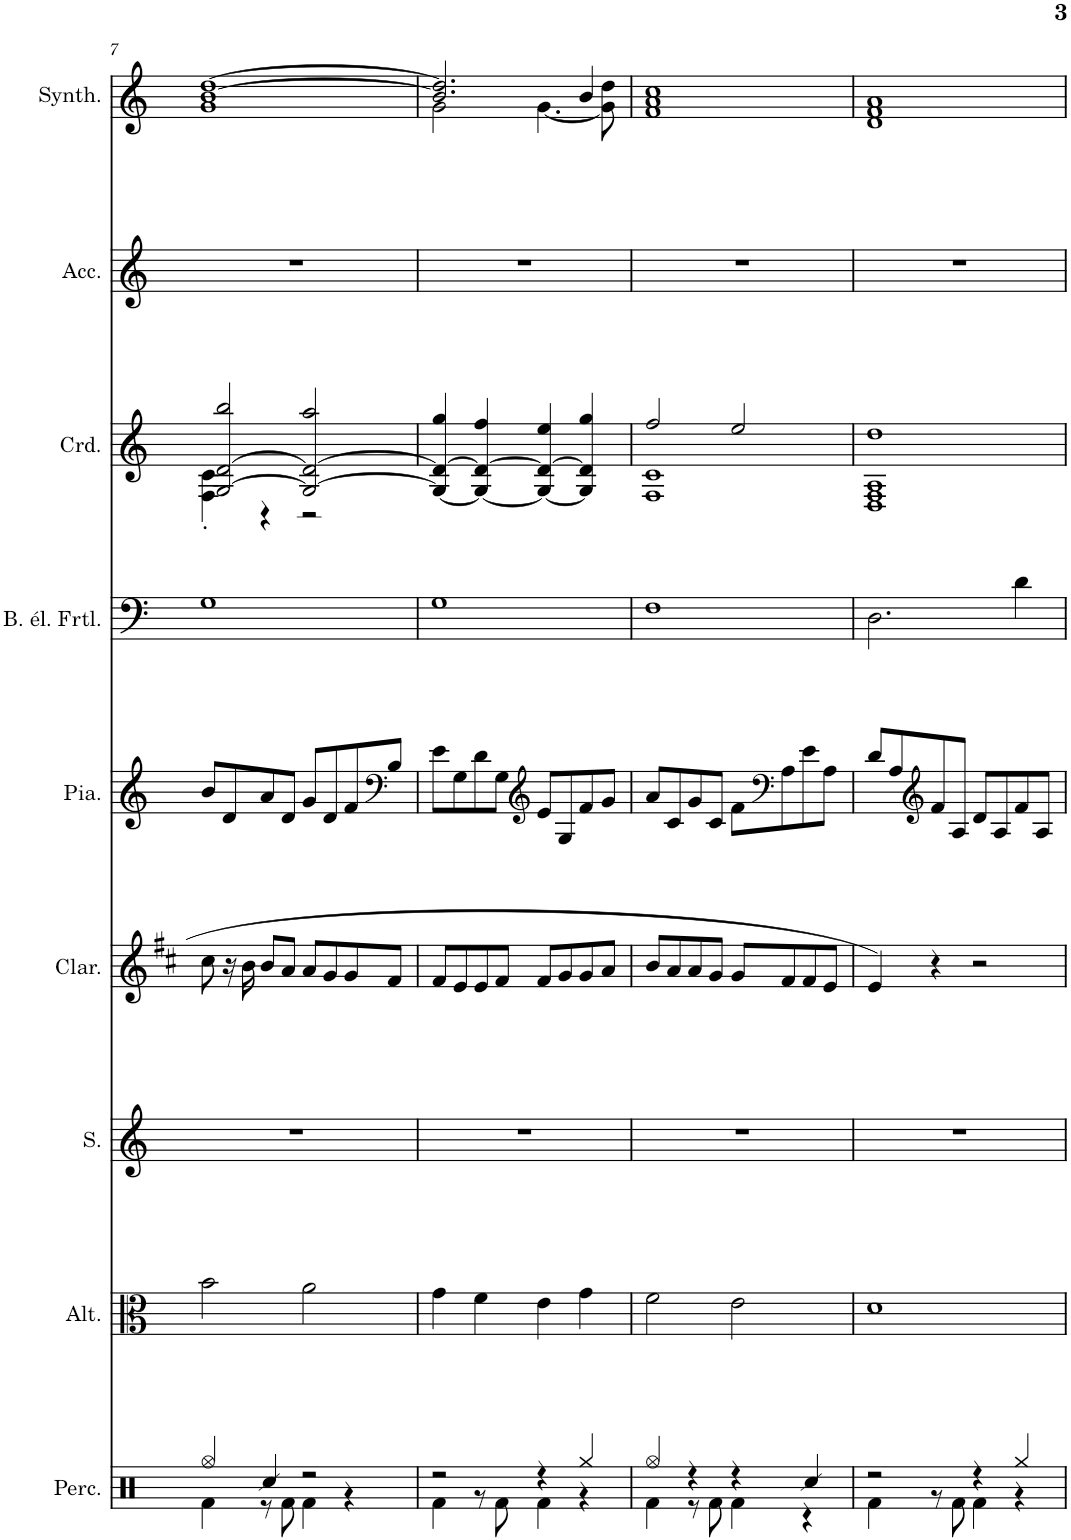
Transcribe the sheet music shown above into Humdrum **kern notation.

**kern	**kern	**kern	**kern	**kern	**kern	**kern	**kern	**kern
*part9	*part8	*part7	*part6	*part5	*part4	*part3	*part2	*part1
*staff9	*staff8	*staff7	*staff6	*staff5	*staff4	*staff3	*staff2	*staff1
*I"Percussions General MIDI, Drums	*I"Altos (section)	*I"Soprano	*I"Clarinette	*I"Piano	*I"Basse électrique sans frettes	*I"Cordes	*I"Accordéon	*I"Synthétiseur Pad
*I'Perc.	*I'Alt.	*I'S.	*I'Clar.	*I'Pia.	*	*I'Crd.	*I'Acc.	*I'Synth.
!!LO:PB:g=z
*clefX	*clefC3	*clefG2	*clefG2	*clefG2	*clefF4	*clefG2	*clefG2	*clefG2
*	*	*	*Trd1c2	*	*Trd7c12	*	*	*
*k[]	*k[]	*k[]	*k[f#c#]	*k[]	*k[]	*k[]	*k[]	*k[]
*M4/4	*M4/4	*M4/4	*M4/4	*M4/4	*M4/4	*M4/4	*M4/4	*M4/4
=7	=7	=7	=7	=7	=7	=7	=7	=7
*^	*	*	*	*	*	*^	*	*^
4Rgg/	4Rf\	2b\	1r	8cc#\	8b/L	1G	[2G/ [2d/ 2bb/	4F\' 4c\'	1r	[1b [1dd	1g
.	.	.	.	16r	8d/	.	.	.	.	.	.
.	.	.	.	16b\	.	.	.	.	.	.	.
4Rcc/	8r	.	.	8b/L	8a/	.	.	4r	.	.	.
.	8Rf\	.	.	8a/J	8d/J	.	.	.	.	.	.
2r	4Rf\	2a\	.	8a/L	8g/L	.	2G/_ 2d/_ 2aa/	2r	.	.	.
.	.	.	.	8g/	8d/	.	.	.	.	.	.
.	4r	.	.	8g/	8f/	.	.	.	.	.	.
*	*	*	*	*	*clefF4	*	*	*	*	*	*
.	.	.	.	8f#/J	8B/J	.	.	.	.	.	.
*	*	*	*	*	*	*	*v	*v	*	*	*
=8	=8	=8	=8	=8	=8	=8	=8	=8	=8	=8
2r	4Rf\	4g\	1r	8f#/L	8e\L	1G	4G/_ 4d/_ 4gg/	1r	2.b/] 2.dd/]	2g\
.	.	.	.	8e/	8G\	.	.	.	.	.
.	8r	4f\	.	8e/	8d\	.	4G/_ 4d/_ 4ff/	.	.	.
.	8Rf\	.	.	8f#/J	8G\J	.	.	.	.	.
*	*	*	*	*	*clefG2	*	*	*	*	*
4r	4Rf\	4e\	.	8f#/L	8e/L	.	4G/_ 4d/_ 4ee/	.	.	[4.g\
.	.	.	.	8g/	8G/	.	.	.	.	.
4Rgg/	4r	4g\	.	8g/	8f/	.	4G/] 4d/] 4gg/	.	4b/	.
.	.	.	.	8a/J	8g/J	.	.	.	.	8g\] 8dd\
*	*	*	*	*	*	*	*	*	*v	*v
=9	=9	=9	=9	=9	=9	=9	=9	=9	=9
*	*	*	*	*	*	*	*^	*	*
4Rgg/	4Rf\	2f\	1r	8b/L	8a/L	1F	2ff/	1F 1c	1r	1f 1a 1cc
.	.	.	.	8a/	8c/	.	.	.	.	.
4r	8r	.	.	8a/	8g/	.	.	.	.	.
.	8Rf\	.	.	8g/J	8c/J	.	.	.	.	.
4r	4Rf\	2e\	.	8g/L	8f\L	.	2ee/	.	.	.
*	*	*	*	*	*clefF4	*	*	*	*	*
.	.	.	.	8f#/	8A\	.	.	.	.	.
4Rcc/	4r	.	.	8f#/	8e\	.	.	.	.	.
.	.	.	.	8e/J	8A\J	.	.	.	.	.
*	*	*	*	*	*	*	*v	*v	*	*
=10	=10	=10	=10	=10	=10	=10	=10	=10	=10
2r	4Rf\	1d	1r	4e/	8d/L	2.D\	1D 1F 1A 1dd	1r	1d 1f 1a
.	.	.	.	.	8A/	.	.	.	.
*	*	*	*	*	*clefG2	*	*	*	*
.	8r	.	.	4r	8f/	.	.	.	.
.	8Rf\	.	.	.	8A/J	.	.	.	.
4r	4Rf\	.	.	2r	8d/L	.	.	.	.
.	.	.	.	.	8A/	.	.	.	.
4Rgg/	4r	.	.	.	8f/	4d\	.	.	.
.	.	.	.	.	8A/J	.	.	.	.
*v	*v	*	*	*	*	*	*	*	*
=	=	=	=	=	=	=	=	=
*-	*-	*-	*-	*-	*-	*-	*-	*-
